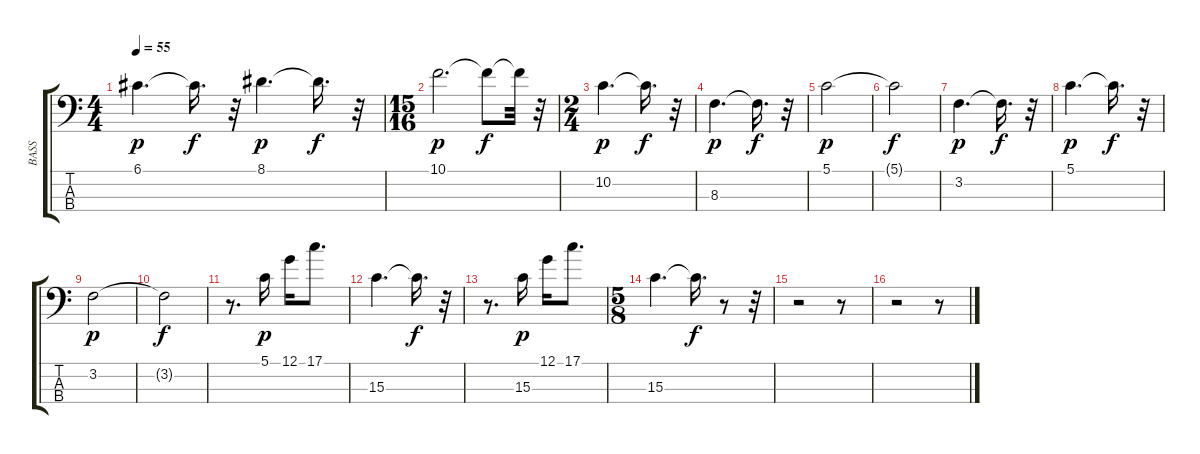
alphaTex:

\track ("BASS             " "BASS      ") {instrument fretlessbass}
\staff {score tabs}
\tuning (G2 D2 A1 E1) {hide}
\ts (4 4)
\tempo 55
\clef f4
\ks c
6.1.4{d dy p} 6.1{t}.16{d dy f} r.32 8.1.4{d dy p} 8.1{t}.16{d dy f} r.32 |
\ts (15 16)
10.1.2{d dy p} 10.1{t}.8{dy f} 10.1{t}.32 r.32 |
\ts (2 4)
10.2.4{d dy p} 10.2{t}.16{d dy f} r.32 |
8.3.4{d dy p} 8.3{t}.16{d dy f} r.32 |
5.1.2{dy p} |
5.1{t}.2{dy f} |
3.2.4{d dy p} 3.2{t}.16{d dy f} r.32 |
5.1.4{d dy p} 5.1{t}.16{d dy f} r.32 |
3.2.2{dy p} |
3.2{t}.2{dy f} |
r.8{d} 5.1.16{dy p} 12.1.16 17.1.8{d} |
15.3.4{d} 15.3{t}.16{d dy f} r.32 |
r.8{d} 15.3.16{dy p} 12.1.16 17.1.8{d} |
\ts (5 8)
15.3.4{d} 15.3{t}.16{d dy f} r.8 r.32 |
r.2 r.8 |
r.2 r.8
